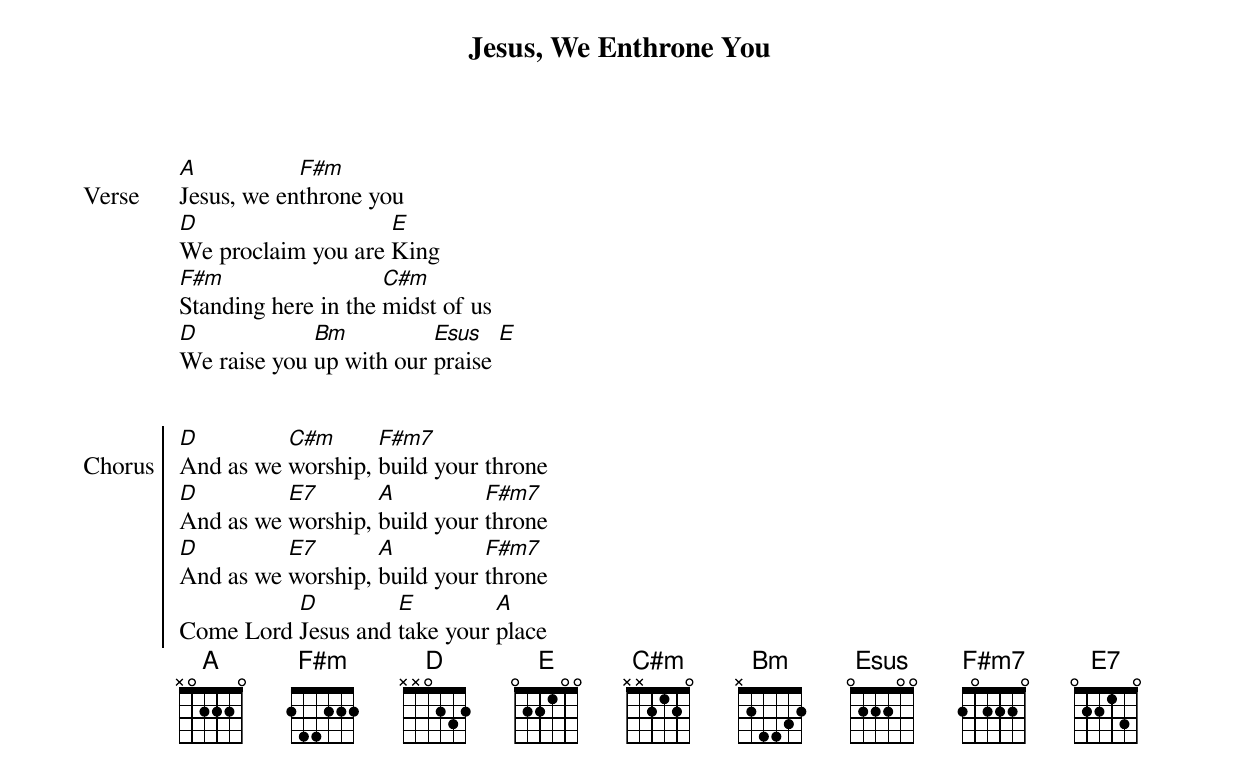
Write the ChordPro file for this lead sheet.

{title: Jesus, We Enthrone You}
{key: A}
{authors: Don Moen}
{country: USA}
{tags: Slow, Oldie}
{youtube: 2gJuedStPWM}

{start_of_verse: Verse}
[A]Jesus, we en[F#m]throne you
[D]We proclaim you are [E]King
[F#m]Standing here in the [C#m]midst of us
[D]We raise you [Bm]up with our [Esus]praise [E]

{end_of_verse}

{start_of_chorus: Chorus}
[D]And as we [C#m]worship, [F#m7]build your throne
[D]And as we [E7]worship, [A]build your [F#m7]throne
[D]And as we [E7]worship, [A]build your [F#m7]throne
Come Lord [D]Jesus and [E]take your [A]place
{end_of_chorus}
